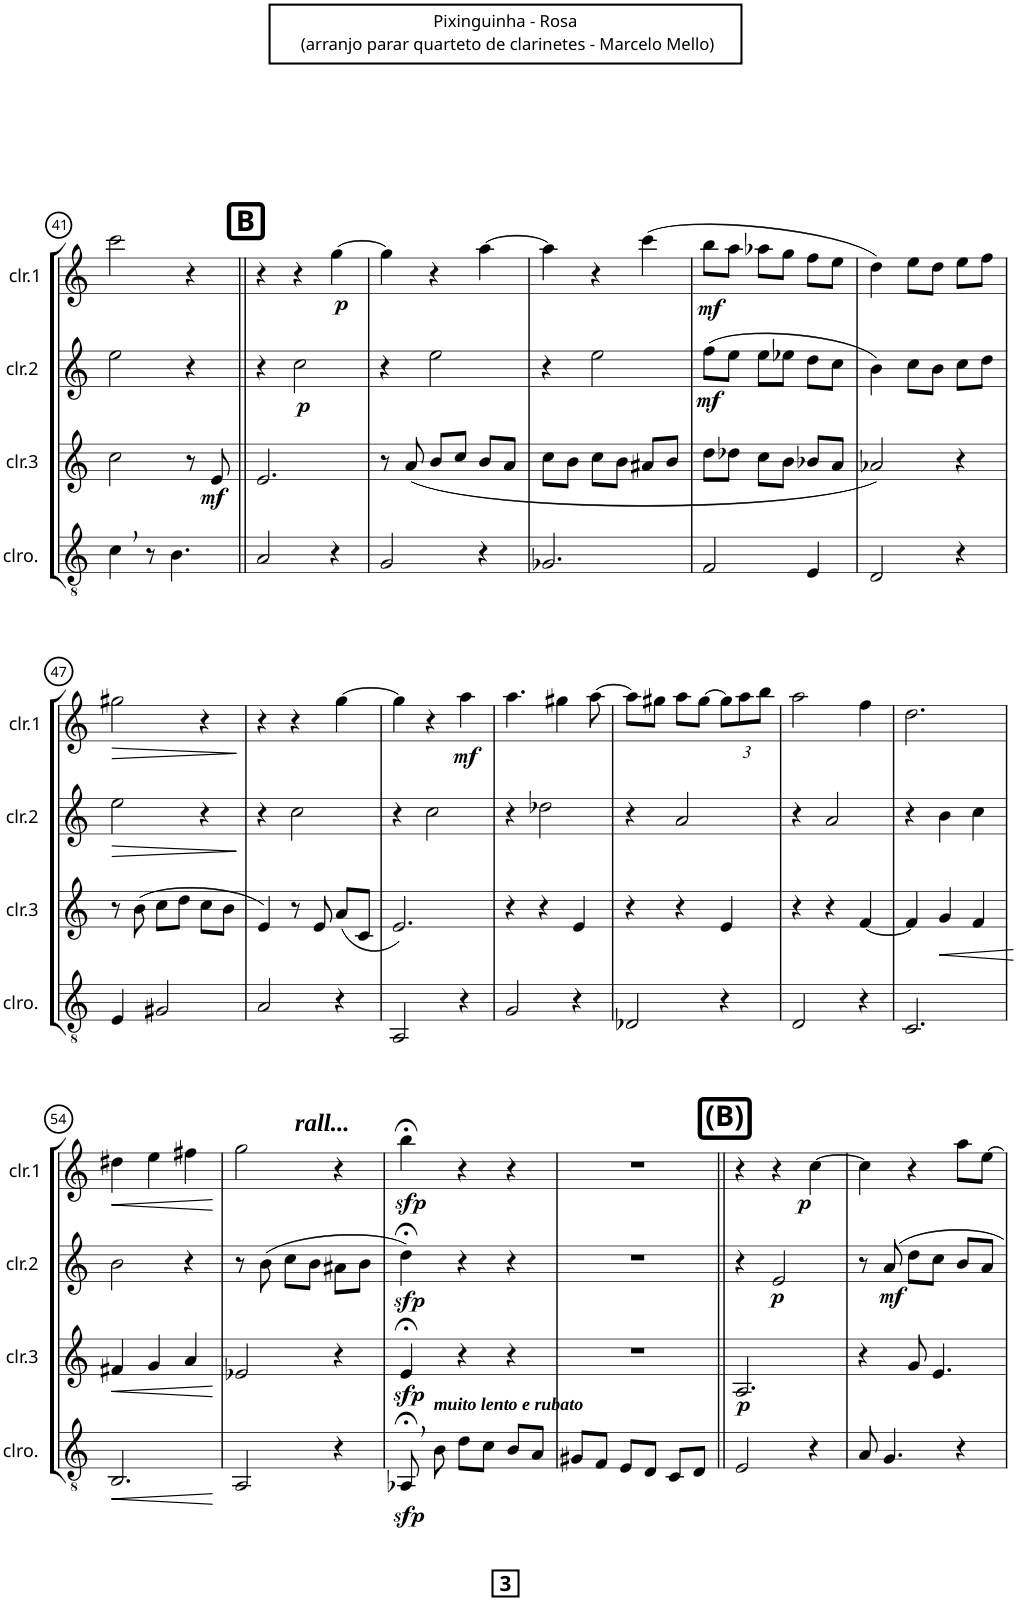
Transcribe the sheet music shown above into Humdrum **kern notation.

**kern	**dynam	**kern	**dynam	**kern	**dynam	**kern	**dynam
*part4	*part4	*part3	*part3	*part2	*part2	*part1	*part1
*staff4	*staff4	*staff3	*staff3	*staff2	*staff2	*staff1	*staff1
*I"Clr. Bb baixo (Clarone)	*	*I"Clr. Bb	*	*I"Clr. Bb	*	*I"Clr. Bb	*
*I'clro.	*	*I'clr.3	*	*I'clr.2	*	*I'clr.1	*
!!LO:PB:g=z
*clefGv2	*	*clefG2	*	*clefG2	*	*clefG2	*
*Trd1c2	*	*Trd1c2	*	*Trd1c2	*	*Trd1c2	*
*k[]	*	*k[]	*	*k[]	*	*k[]	*
*M3/4	*	*M3/4	*	*M3/4	*	*M3/4	*
=41	=41	=41	=41	=41	=41	=41	=41
4c,\	.	2cc\	.	2ee\	.	2ccc\	.
8r	.	.	.	.	.	.	.
4.B\	.	.	.	.	.	.	.
.	.	8r	.	4r	.	4r	.
!	!	!	!LO:DY:b	!	!	!	!
.	.	8e/	mf	.	.	.	.
!!LO:REH:place=s1:a:B:cj:fs=16:t=B
=42||	=42||	=42||	=42||	=42||	=42||	=42||	=42||
2A/	.	2.e/	.	4r	.	4r	.
!	!	!	!	!	!LO:DY:b	!	!
.	.	.	.	2cc\	p	4r	.
!	!	!	!	!	!	!	!LO:DY:b
4r	.	.	.	.	.	[4gg\	p
=43	=43	=43	=43	=43	=43	=43	=43
2G/	.	8r	.	4r	.	4gg\]	.
.	.	(<8a/	.	.	.	.	.
.	.	8b/L	.	2ee\	.	4r	.
.	.	8cc/J	.	.	.	.	.
4r	.	8b/L	.	.	.	[4aa\	.
.	.	8a/J	.	.	.	.	.
=44	=44	=44	=44	=44	=44	=44	=44
2.G-X/	.	8cc\L	.	4r	.	4aa\]	.
.	.	8b\J	.	.	.	.	.
.	.	8cc\L	.	2ee\	.	4r	.
.	.	8b\J	.	.	.	.	.
.	.	8a#X/L	.	.	.	(4ccc\	.
.	.	8b/J	.	.	.	.	.
=45	=45	=45	=45	=45	=45	=45	=45
!	!	!	!	!	!LO:DY:b	!	!LO:DY:b
2F/	.	8dd\L	.	(8ff\L	mf	8bb\L	mf
.	.	8dd-X\J	.	8ee\J	.	8aa\J	.
.	.	8cc\L	.	8ee\L	.	8aa-X\L	.
.	.	8b\J	.	8ee-X\J	.	8gg\J	.
4E/	.	8b-X/L	.	8dd\L	.	8ff\L	.
.	.	8a/J	.	8cc\J	.	8ee\J	.
=46	=46	=46	=46	=46	=46	=46	=46
2D/	.	2a-X/)	.	4b\)	.	4dd\)	.
.	.	.	.	8cc\L	.	8ee\L	.
.	.	.	.	8b\J	.	8dd\J	.
4r	.	4r	.	8cc\L	.	8ee\L	.
.	.	.	.	8dd\J	.	8ff\J	.
!!LO:LB:g=z
=47	=47	=47	=47	=47	=47	=47	=47
!	!	!	!	!	!LO:HP:b	!	!LO:HP:b
4E/	.	8r	.	2ee\	>	2gg#X\	>
.	.	(8b\	.	.	.	.	.
2G#X/	.	8cc\L	.	.	.	.	.
.	.	8dd\J	.	.	.	.	.
.	.	8cc\L	.	4r	.	4r	.
.	.	8b\J	.	.	.	.	.
.	.	.	.	.	]	.	]
=48	=48	=48	=48	=48	=48	=48	=48
2A/	.	4e/)	.	4r	.	4r	.
.	.	8r	.	2cc\	.	4r	.
.	.	8e/	.	.	.	.	.
4r	.	(8a/L	.	.	.	[4gg\	.
.	.	8c/J	.	.	.	.	.
=49	=49	=49	=49	=49	=49	=49	=49
2AA/	.	2.e/)	.	4r	.	4gg\]	.
.	.	.	.	2cc\	.	4r	.
!	!	!	!	!	!	!	!LO:DY:b
4r	.	.	.	.	.	4aa\	mf
=50	=50	=50	=50	=50	=50	=50	=50
2G/	.	4r	.	4r	.	4.aa\	.
.	.	4r	.	2dd-X\	.	.	.
.	.	.	.	.	.	4gg#X\	.
4r	.	4e/	.	.	.	.	.
.	.	.	.	.	.	[8aa\	.
=51	=51	=51	=51	=51	=51	=51	=51
2D-X/	.	4r	.	4r	.	8aa\L]	.
.	.	.	.	.	.	8gg#X\J	.
.	.	4r	.	2a/	.	8aa\L	.
.	.	.	.	.	.	[8gg#\J	.
*	*	*	*	*	*	*Xbrackettup	*
4r	.	4e/	.	.	.	12gg#\L]	.
.	.	.	.	.	.	12aa\	.
.	.	.	.	.	.	12bb\J	.
=52	=52	=52	=52	=52	=52	=52	=52
2D/	.	4r	.	4r	.	2aa\	.
.	.	4r	.	2a/	.	.	.
4r	.	[4f/	.	.	.	4ff\	.
=53	=53	=53	=53	=53	=53	=53	=53
2.C/	.	4f/]	.	4r	.	2.dd\	.
!	!	!	!LO:HP:b	!	!	!	!
.	.	4g/	<	4b\	.	.	.
.	.	4f/	.	4cc\	.	.	.
.	.	.	[	.	.	.	.
!!LO:LB:g=z
=54	=54	=54	=54	=54	=54	=54	=54
!	!LO:HP:b	!	!LO:HP:b	!	!	!	!LO:HP:b
2.BB/	<	4f#X/	<	2b\	.	4dd#X\	<
.	.	4g/	.	.	.	4ee\	.
.	.	4a/	.	4r	.	4ff#X\	.
.	[	.	[	.	.	.	[
=55	=55	=55	=55	=55	=55	=55	=55
!	!	!	!	!	!	!LO:TX:a:Bi:t=rall...	!
2AA/	.	2e-X/	.	8r	.	2gg\	.
.	.	.	.	(8b\	.	.	.
.	.	.	.	8cc\L	.	.	.
.	.	.	.	8b\J	.	.	.
4r	.	4r	.	8a#X\L	.	4r	.
.	.	.	.	8b\J	.	.	.
=56	=56	=56	=56	=56	=56	=56	=56
!	!LO:DY:b	!	!LO:DY:b	!	!LO:DY:b	!	!LO:DY:b
8AA-X;<,/	sfp	4e;</	sfp	4dd;<\)	sfp	4bb;<\	sfp
!LO:TX:a:Bi:t=muito lento e rubato	!	!	!	!	!	!	!
8B\	.	.	.	.	.	.	.
8d\L	.	4r	.	4r	.	4r	.
8c\J	.	.	.	.	.	.	.
8B/L	.	4r	.	4r	.	4r	.
8A/J	.	.	.	.	.	.	.
=57	=57	=57	=57	=57	=57	=57	=57
8G#X/L	.	2.r	.	2.r	.	2.r	.
8F/J	.	.	.	.	.	.	.
8E/L	.	.	.	.	.	.	.
8D/J	.	.	.	.	.	.	.
8C/L	.	.	.	.	.	.	.
8D/J	.	.	.	.	.	.	.
!!LO:REH:place=s1:a:B:cj:fs=16:t=(B)
=58||	=58||	=58||	=58||	=58||	=58||	=58||	=58||
!	!	!	!LO:DY:b	!	!	!	!
2E/	.	2.A/	p	4r	.	4r	.
!	!	!	!	!	!LO:DY:b	!	!
.	.	.	.	2e/	p	4r	.
!	!	!	!	!	!	!	!LO:DY:b
4r	.	.	.	.	.	[4cc\	p
=59	=59	=59	=59	=59	=59	=59	=59
8A/	.	4r	.	8r	.	4cc\]	.
!	!	!	!	!	!LO:DY:b	!	!
4.G/	.	.	.	8a/	mf	.	.
.	.	8g/	.	8dd\L	.	4r	.
.	.	4.e/	.	8cc\J	.	.	.
4r	.	.	.	8b/L	.	8aa\L	.
.	.	.	.	8a/J	.	[8ee\J	.
=	=	=	=	=	=	=	=
*-	*-	*-	*-	*-	*-	*-	*-
